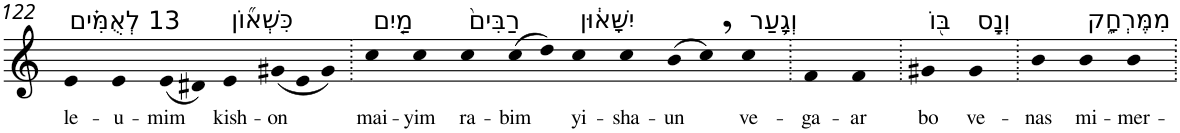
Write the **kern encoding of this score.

**kern	**text
*part1	*part1
*staff1	*staff1
*I"Piano	*
*I'Pno	*
!!LO:PB:g=z
*clefG2	*
*k[]	*
=122	=122
!LO:TX:a:t=13 לְאֻמִּ֗ים	!
!	!LO:LY:b
4e	le-
!	!LO:LY:b
4e	-u-
!	!LO:LY:b
(8e	-mim
8d#X)	.
!LO:TX:a:t=כִּשְׁא֞וֹן	!
!	!LO:LY:b
4e	kish-
!	!LO:LY:b
(12g#X	-on
12e	.
12g#)	.
=123.	=123.
!LO:TX:a:t=מַ֤יִם	!
!	!LO:LY:b
4cc	mai-
!	!LO:LY:b
4cc	-yim
!LO:TX:a:t=רַבִּים֙	!
!	!LO:LY:b
4cc	ra-
!	!LO:LY:b
(8cc	-bim
8dd)	.
!LO:TX:a:t=יִשָּׁא֔וּן	!
!	!LO:LY:b
4cc	yi-
!	!LO:LY:b
4cc	-sha-
!	!LO:LY:b
(8b	-un
8cc,)	.
!LO:TX:a:t=וְגָ֥עַר	!
!	!LO:LY:b
4cc	ve-
=124.	=124.
!	!LO:LY:b
4f	-ga-
!	!LO:LY:b
4f	-ar
=125.	=125.
!LO:TX:a:t=בּ֖וֹ	!
!	!LO:LY:b
4g#X	bo
!LO:TX:a:t=וְנָ֣ס	!
!	!LO:LY:b
4g#	ve-
=126.	=126.
!	!LO:LY:b
4b	-nas
!LO:TX:a:t=מִמֶּרְחָ֑ק	!
!	!LO:LY:b
4b	mi-
!	!LO:LY:b
4b	-mer-
=.	=.
*-	*-
